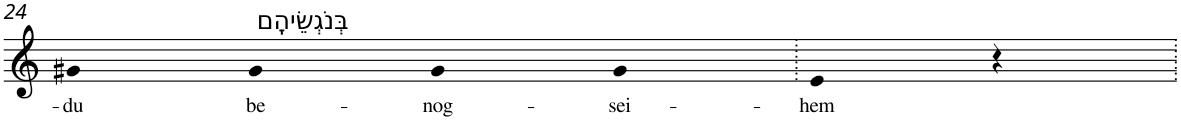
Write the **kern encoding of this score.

**kern	**text
*part1	*part1
*staff1	*staff1
*I"Piano	*
*I'Pno	*
!!LO:PB:g=z
*clefG2	*
*k[]	*
=24	=24
!	!LO:LY:b
4g#X	-du
!LO:TX:a:t=בְּנֹגְשֵׂיהֶֽם	!
!	!LO:LY:b
4g#	be-
!	!LO:LY:b
4g#	-nog-
!	!LO:LY:b
4g#	-sei-
=25.	=25.
!	!LO:LY:b
4e	-hem
4r	.
=.	=.
*-	*-
